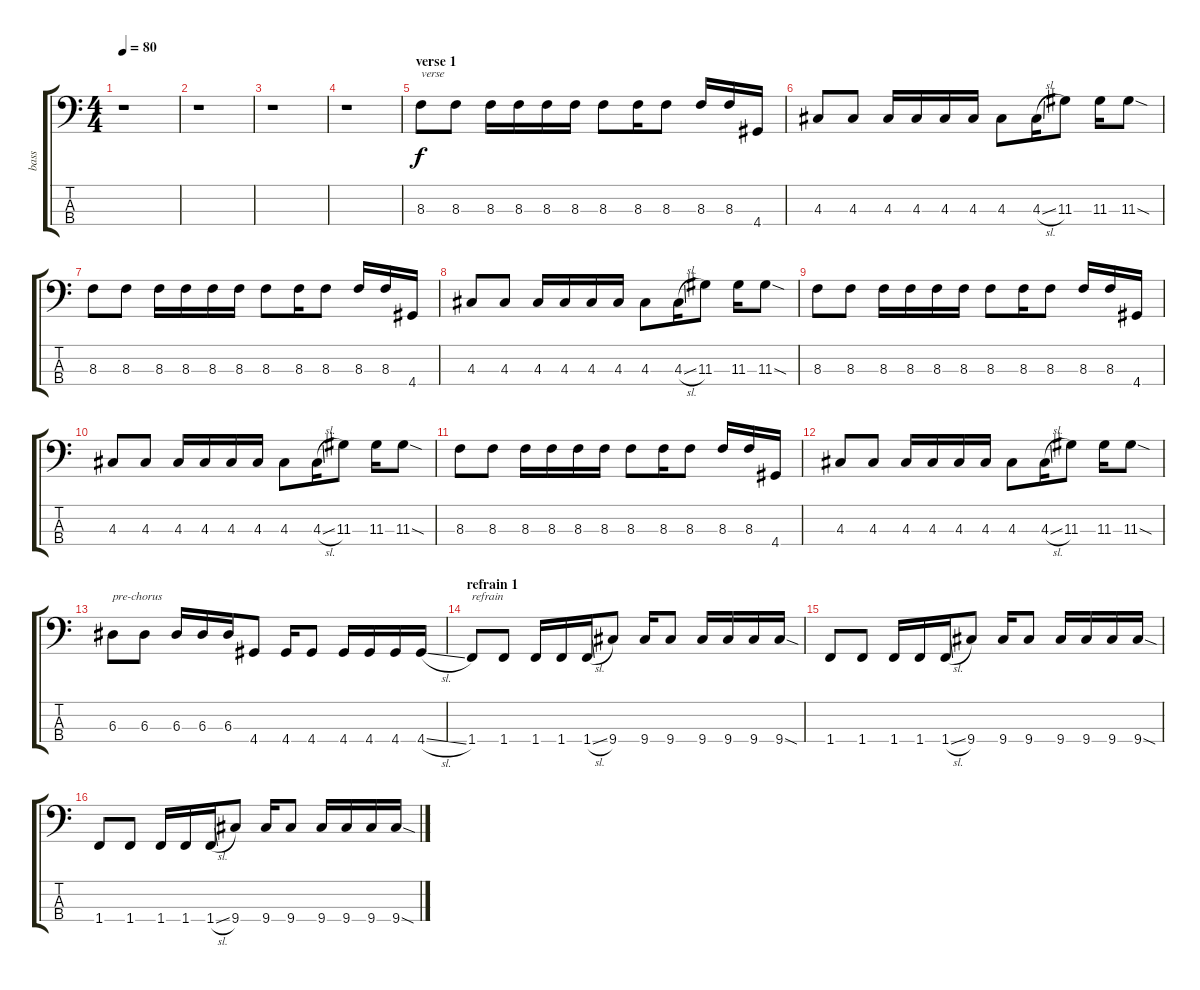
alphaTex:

\track ("bass" "bass") {instrument electricbasspick}
\staff {score tabs}
\tuning (G2 D2 A1 E1) {hide}
\ts (4 4)
\tempo 80
\clef f4
\ks c
r.1{dy f instrument electricbasspick} |
r.1 |
r.1 |
r.1 |
\section ("" "verse 1")
8.3.8{txt "verse"} 8.3.8 8.3.16 8.3.16 8.3.16 8.3.16 8.3.8 8.3.16 8.3.8 8.3.16 8.3.16 4.4.16 |
4.3.8 4.3.8 4.3.16 4.3.16 4.3.16 4.3.16 4.3.8 4.3{sl}.16 11.3.8 11.3.16 11.3{sod}.8 |
8.3.8 8.3.8 8.3.16 8.3.16 8.3.16 8.3.16 8.3.8 8.3.16 8.3.8 8.3.16 8.3.16 4.4.16 |
4.3.8 4.3.8 4.3.16 4.3.16 4.3.16 4.3.16 4.3.8 4.3{sl}.16 11.3.8 11.3.16 11.3{sod}.8 |
8.3.8 8.3.8 8.3.16 8.3.16 8.3.16 8.3.16 8.3.8 8.3.16 8.3.8 8.3.16 8.3.16 4.4.16 |
4.3.8 4.3.8 4.3.16 4.3.16 4.3.16 4.3.16 4.3.8 4.3{sl}.16 11.3.8 11.3.16 11.3{sod}.8 |
8.3.8 8.3.8 8.3.16 8.3.16 8.3.16 8.3.16 8.3.8 8.3.16 8.3.8 8.3.16 8.3.16 4.4.16 |
4.3.8 4.3.8 4.3.16 4.3.16 4.3.16 4.3.16 4.3.8 4.3{sl}.16 11.3.8 11.3.16 11.3{sod}.8 |
6.3.8{txt "pre-chorus"} 6.3.8 6.3.16 6.3.16 6.3.16 4.4.8 4.4.16 4.4.8 4.4.16 4.4.16 4.4.16 4.4{sl}.16 |
\section ("" "refrain 1")
1.4.8{txt "refrain"} 1.4.8 1.4.16 1.4.16 1.4{sl}.16 9.4.8 9.4.16 9.4.8 9.4.16 9.4.16 9.4.16 9.4{sod}.16 |
1.4.8 1.4.8 1.4.16 1.4.16 1.4{sl}.16 9.4.8 9.4.16 9.4.8 9.4.16 9.4.16 9.4.16 9.4{sod}.16 |
1.4.8 1.4.8 1.4.16 1.4.16 1.4{sl}.16 9.4.8 9.4.16 9.4.8 9.4.16 9.4.16 9.4.16 9.4{sod}.16
